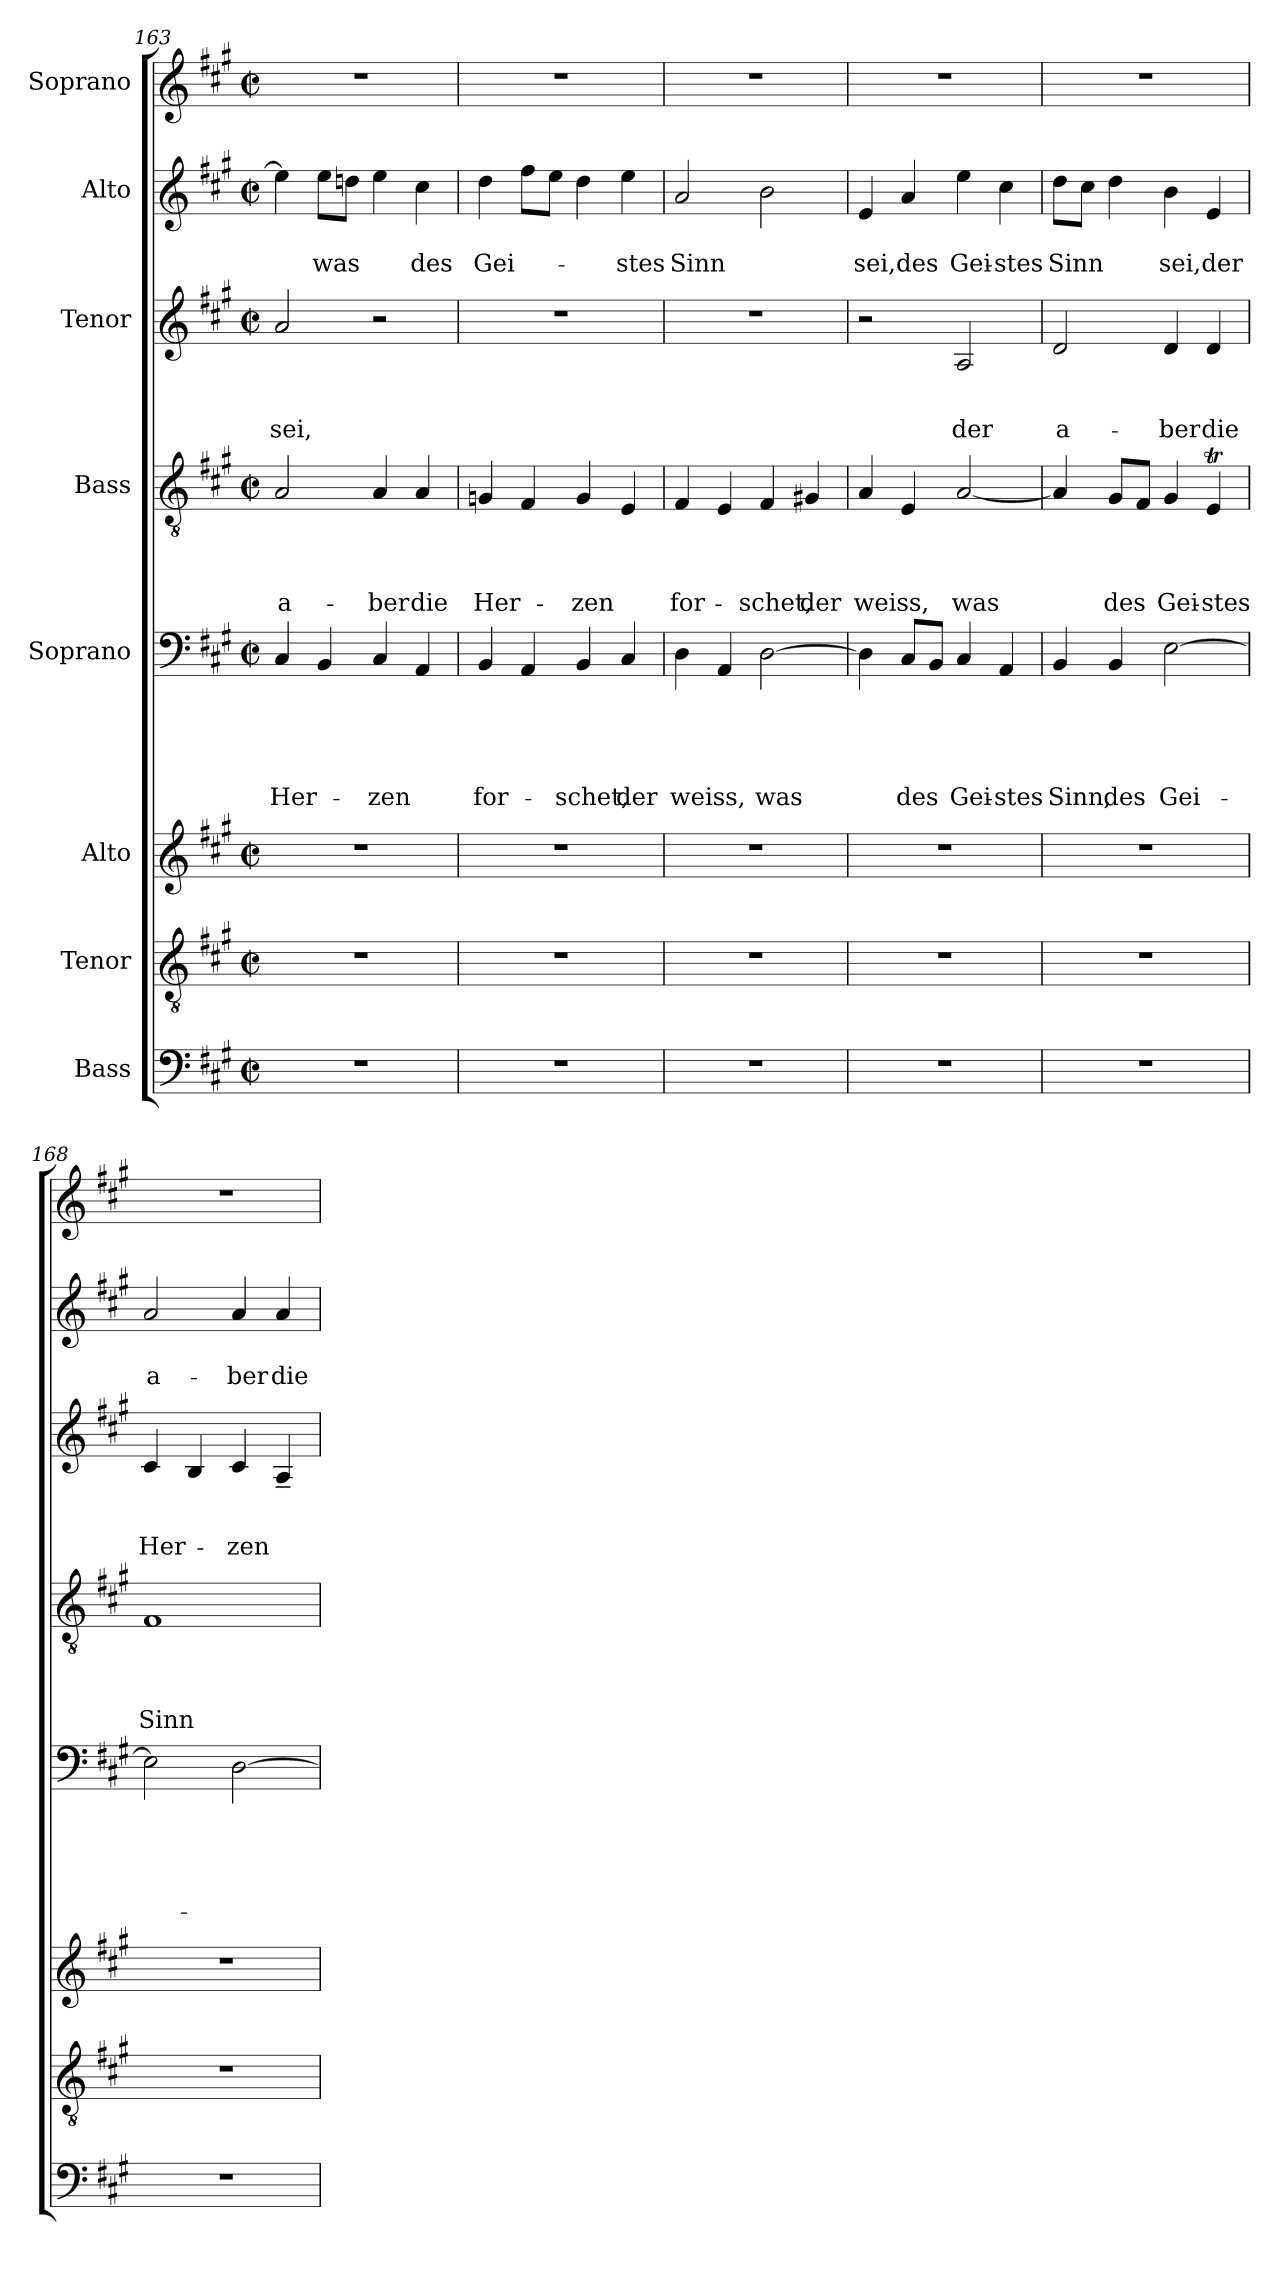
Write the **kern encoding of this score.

**kern	**kern	**kern	**kern	**text	**text	**text	**text	**text	**kern	**text	**text	**text	**text	**kern	**text	**text	**text	**kern	**text	**text	**kern
*part8	*part7	*part6	*part5	*part5	*part5	*part5	*part5	*part5	*part4	*part4	*part4	*part4	*part4	*part3	*part3	*part3	*part3	*part2	*part2	*part2	*part1
*staff8	*staff7	*staff6	*staff5	*staff5	*staff5	*staff5	*staff5	*staff5	*staff4	*staff4	*staff4	*staff4	*staff4	*staff3	*staff3	*staff3	*staff3	*staff2	*staff2	*staff2	*staff1
*I"Bass	*I"Tenor	*I"Alto	*I"Soprano	*	*	*	*	*	*I"Bass	*	*	*	*	*I"Tenor	*	*	*	*I"Alto	*	*	*I"Soprano
*clefF4	*clefGv2	*clefG2	*clefF4	*	*	*	*	*	*clefGv2	*	*	*	*	*clefG2	*	*	*	*clefG2	*	*	*clefG2
*k[f#c#g#]	*k[f#c#g#]	*k[f#c#g#]	*k[f#c#g#]	*	*	*	*	*	*k[f#c#g#]	*	*	*	*	*k[f#c#g#]	*	*	*	*k[f#c#g#]	*	*	*k[f#c#g#]
*A:	*A:	*A:	*A:	*	*	*	*	*	*A:	*	*	*	*	*A:	*	*	*	*A:	*	*	*A:
*M2/2	*M2/2	*M2/2	*M2/2	*	*	*	*	*	*M2/2	*	*	*	*	*M2/2	*	*	*	*M2/2	*	*	*M2/2
*met(c|)	*met(c|)	*met(c|)	*met(c|)	*	*	*	*	*	*met(c|)	*	*	*	*	*met(c|)	*	*	*	*met(c|)	*	*	*met(c|)
=163	=163	=163	=163	=163	=163	=163	=163	=163	=163	=163	=163	=163	=163	=163	=163	=163	=163	=163	=163	=163	=163
!	!	!	!	!	!	!	!	!LO:LY:b	!	!	!	!	!LO:LY:b	!	!	!	!LO:LY:b	!	!	!	!
1r	1r	1r	4C#/	.	.	.	.	Her-	2A/	.	.	.	a-	2a/	.	.	sei,	4ee\]	.	.	1r
!	!	!	!	!	!	!	!	!	!	!	!	!	!	!	!	!	!	!	!	!LO:LY:b	!
.	.	.	4BB/	.	.	.	.	.	.	.	.	.	.	.	.	.	.	8ee\L	.	was	.
.	.	.	.	.	.	.	.	.	.	.	.	.	.	.	.	.	.	8ddn\J	.	.	.
!	!	!	!	!	!	!	!	!LO:LY:b	!	!	!	!	!LO:LY:b	!	!	!	!	!	!	!	!
.	.	.	4C#/	.	.	.	.	-zen	4A/	.	.	.	-ber	2r	.	.	.	4ee\	.	.	.
!	!	!	!	!	!	!	!	!	!	!	!	!	!LO:LY:b	!	!	!	!	!	!	!LO:LY:b	!
.	.	.	4AA/	.	.	.	.	.	4A/	.	.	.	die	.	.	.	.	4cc#\	.	des	.
=164	=164	=164	=164	=164	=164	=164	=164	=164	=164	=164	=164	=164	=164	=164	=164	=164	=164	=164	=164	=164	=164
!	!	!	!	!	!	!	!	!LO:LY:b	!	!	!	!	!LO:LY:b	!	!	!	!	!	!	!LO:LY:b	!
1r	1r	1r	4BB/	.	.	.	.	for-	4Gn/	.	.	.	Her-	1r	.	.	.	4dd\	.	Gei-	1r
.	.	.	4AA/	.	.	.	.	.	4F#/	.	.	.	.	.	.	.	.	8ff#\L	.	.	.
.	.	.	.	.	.	.	.	.	.	.	.	.	.	.	.	.	.	8ee\J	.	.	.
!	!	!	!	!	!	!	!	!LO:LY:b	!	!	!	!	!LO:LY:b	!	!	!	!	!	!	!	!
.	.	.	4BB/	.	.	.	.	-schet,	4G/	.	.	.	-zen	.	.	.	.	4dd\	.	.	.
!	!	!	!	!	!	!	!	!LO:LY:b	!	!	!	!	!	!	!	!	!	!	!	!LO:LY:b	!
.	.	.	4C#/	.	.	.	.	der	4E/	.	.	.	.	.	.	.	.	4ee\	.	-stes	.
!!LO:LB:g=z
=165	=165	=165	=165	=165	=165	=165	=165	=165	=165	=165	=165	=165	=165	=165	=165	=165	=165	=165	=165	=165	=165
!	!	!	!	!	!	!	!	!LO:LY:b	!	!	!	!	!LO:LY:b	!	!	!	!	!	!	!LO:LY:b	!
1r	1r	1r	4D\	.	.	.	.	weiss,	4F#/	.	.	.	for-	1r	.	.	.	2a/	.	Sinn	1r
.	.	.	4AA/	.	.	.	.	.	4E/	.	.	.	.	.	.	.	.	.	.	.	.
!	!	!	!	!	!	!	!	!LO:LY:b	!	!	!	!	!LO:LY:b	!	!	!	!	!	!	!	!
.	.	.	[>2D\	.	.	.	.	was	4F#/	.	.	.	-schet,	.	.	.	.	2b\	.	.	.
!	!	!	!	!	!	!	!	!	!	!	!	!	!LO:LY:b	!	!	!	!	!	!	!	!
.	.	.	.	.	.	.	.	.	4G#X/	.	.	.	der	.	.	.	.	.	.	.	.
=166	=166	=166	=166	=166	=166	=166	=166	=166	=166	=166	=166	=166	=166	=166	=166	=166	=166	=166	=166	=166	=166
!	!	!	!	!	!	!	!	!	!	!	!	!	!LO:LY:b	!	!	!	!	!	!	!LO:LY:b	!
1r	1r	1r	4D\]	.	.	.	.	.	4A/	.	.	.	weiss,	2r	.	.	.	4e/	.	sei,	1r
!	!	!	!	!	!	!	!	!LO:LY:b	!	!	!	!	!	!	!	!	!	!	!	!LO:LY:b	!
.	.	.	8C#/L	.	.	.	.	des	4E/	.	.	.	.	.	.	.	.	4a/	.	des	.
.	.	.	8BB/J	.	.	.	.	.	.	.	.	.	.	.	.	.	.	.	.	.	.
!	!	!	!	!	!	!	!	!LO:LY:b	!	!	!	!	!LO:LY:b	!	!	!	!LO:LY:b	!	!	!LO:LY:b	!
.	.	.	4C#/	.	.	.	.	Gei-	[<2A/	.	.	.	was	2A/	.	.	der	4ee\	.	Gei-	.
!	!	!	!	!	!	!	!	!LO:LY:b:rj	!	!	!	!	!	!	!	!	!	!	!	!LO:LY:b:rj	!
.	.	.	4AA/	.	.	.	.	-stes	.	.	.	.	.	.	.	.	.	4cc#\	.	-stes	.
=167	=167	=167	=167	=167	=167	=167	=167	=167	=167	=167	=167	=167	=167	=167	=167	=167	=167	=167	=167	=167	=167
!	!	!	!	!	!	!	!	!LO:LY:b	!	!	!	!	!	!	!	!	!LO:LY:b	!	!	!LO:LY:b	!
1r	1r	1r	4BB/	.	.	.	.	Sinn,	4A/]	.	.	.	.	2d/	.	.	a-	8dd\L	.	Sinn	1r
.	.	.	.	.	.	.	.	.	.	.	.	.	.	.	.	.	.	8cc#\J	.	.	.
!	!	!	!	!	!	!	!	!LO:LY:b	!	!	!	!	!LO:LY:b	!	!	!	!	!	!	!	!
.	.	.	4BB/	.	.	.	.	des	8G#/L	.	.	.	des	.	.	.	.	4dd\	.	.	.
.	.	.	.	.	.	.	.	.	8F#/J	.	.	.	.	.	.	.	.	.	.	.	.
!	!	!	!	!	!	!	!	!LO:LY:b	!	!	!	!	!LO:LY:b	!	!	!	!LO:LY:b	!	!	!LO:LY:b	!
.	.	.	[>2E\	.	.	.	.	Gei-	4G#/	.	.	.	Gei-	4d/	.	.	-ber	4b\	.	sei,	.
!	!	!	!	!	!	!	!	!	!	!	!	!	!LO:LY:b:rj	!	!	!	!LO:LY:b	!	!	!LO:LY:b	!
.	.	.	.	.	.	.	.	.	4ET/	.	.	.	-stes	4d/	.	.	die	4e/	.	der	.
=168	=168	=168	=168	=168	=168	=168	=168	=168	=168	=168	=168	=168	=168	=168	=168	=168	=168	=168	=168	=168	=168
!	!	!	!	!	!	!	!	!	!	!	!	!	!LO:LY:b	!	!	!	!LO:LY:b	!	!	!LO:LY:b	!
1r	1r	1r	2E\]	.	.	.	.	.	1F#	.	.	.	Sinn	4c#/	.	.	Her-	2a/	.	a-	1r
.	.	.	.	.	.	.	.	.	.	.	.	.	.	4B/	.	.	.	.	.	.	.
!	!	!	!	!	!	!	!	!	!	!	!	!	!	!	!	!	!LO:LY:b	!	!	!LO:LY:b	!
.	.	.	[>2D\	.	.	.	.	.	.	.	.	.	.	4c#/	.	.	-zen	4a/	.	-ber	.
!	!	!	!	!	!	!	!	!	!	!	!	!	!	!	!	!	!	!	!	!LO:LY:b	!
.	.	.	.	.	.	.	.	.	.	.	.	.	.	4A~</	.	.	.	4a/	.	die	.
=	=	=	=	=	=	=	=	=	=	=	=	=	=	=	=	=	=	=	=	=	=
*-	*-	*-	*-	*-	*-	*-	*-	*-	*-	*-	*-	*-	*-	*-	*-	*-	*-	*-	*-	*-	*-
